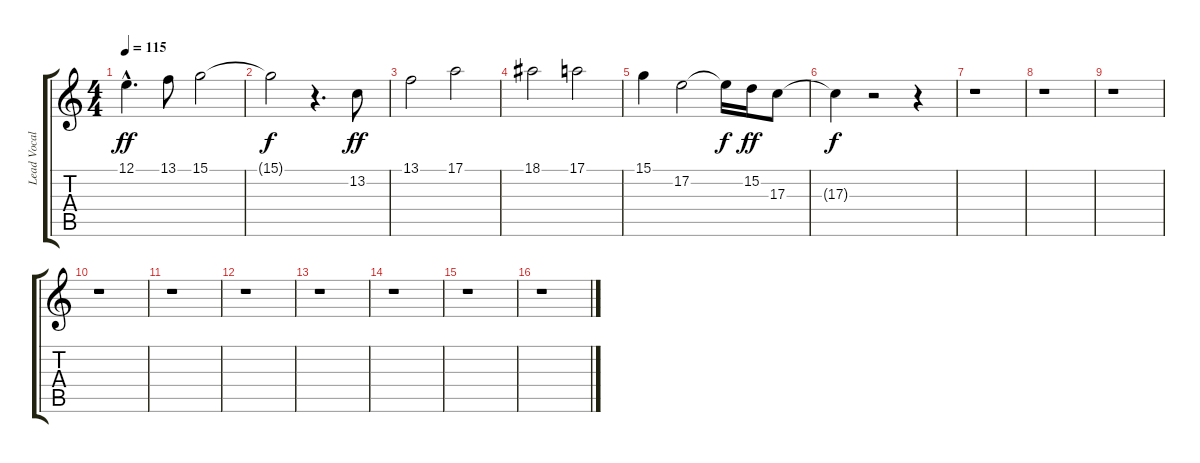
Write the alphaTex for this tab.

\track ("Lead Vocal II" "Lead Vocal") {instrument lead6voice}
\staff {score tabs}
\tuning (E4 B3 G3 D3 A2 E2) {hide}
\ts (4 4)
\tempo 115
\clef g2
\ks c
12.1{hac}.4{d dy ff} 13.1.8 15.1.2 |
15.1{t}.2{dy f} r.4{d} 13.2.8{dy ff} |
13.1.2 17.1.2 |
18.1.2 17.1.2 |
15.1.4 17.2.2 17.2{t}.16{dy f} 15.2.16{dy ff} 17.3.8 |
17.3{t}.4{dy f} r.2 r.4 |
r.1 |
r.1 |
r.1 |
r.1 |
r.1 |
r.1 |
r.1 |
r.1 |
r.1 |
r.1
